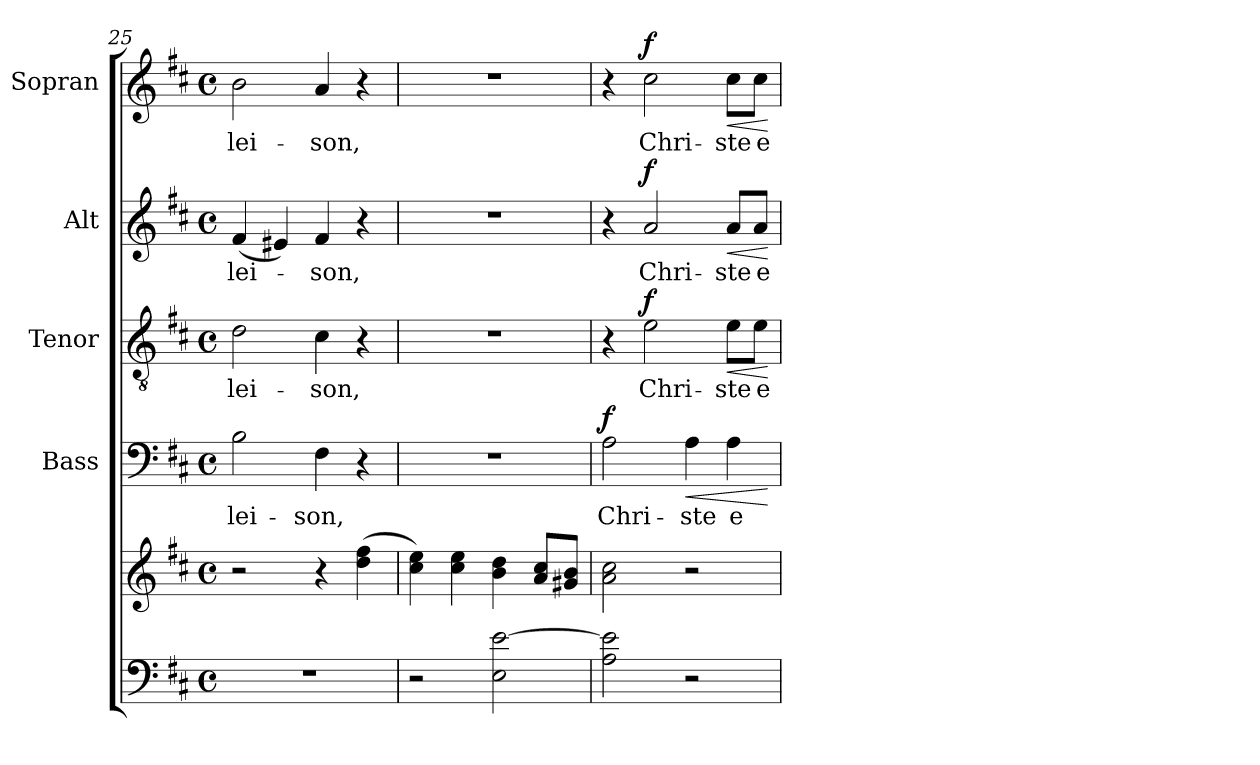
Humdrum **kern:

**kern	**kern	**kern	**text	**dynam	**kern	**text	**dynam	**kern	**text	**dynam	**kern	**text	**dynam
*part5	*part5	*part4	*part4	*part4	*part3	*part3	*part3	*part2	*part2	*part2	*part1	*part1	*part1
*staff6	*staff5	*staff4	*staff4	*staff4	*staff3	*staff3	*staff3	*staff2	*staff2	*staff2	*staff1	*staff1	*staff1
*	*	*I"Bass	*	*	*I"Tenor	*	*	*I"Alt	*	*	*I"Sopran	*	*
*	*	*I'B.	*	*	*I'T.	*	*	*I'A.	*	*	*I'S.	*	*
*clefF4	*clefG2	*clefF4	*	*	*clefGv2	*	*	*clefG2	*	*	*clefG2	*	*
*k[f#c#]	*k[f#c#]	*k[f#c#]	*	*	*k[f#c#]	*	*	*k[f#c#]	*	*	*k[f#c#]	*	*
*D:	*D:	*D:	*	*	*D:	*	*	*D:	*	*	*D:	*	*
*M4/4	*M4/4	*M4/4	*	*	*M4/4	*	*	*M4/4	*	*	*M4/4	*	*
*met(c)	*met(c)	*met(c)	*	*	*met(c)	*	*	*met(c)	*	*	*met(c)	*	*
=25	=25	=25	=25	=25	=25	=25	=25	=25	=25	=25	=25	=25	=25
!	!	!	!LO:LY:b	!	!	!LO:LY:b	!	!	!LO:LY:b	!	!	!LO:LY:b	!
1r	2r	2B\	-lei-	.	2d\	-lei-	.	(<4f#/	-lei-	.	2b\	-lei-	.
.	.	.	.	.	.	.	.	4e#X/)	.	.	.	.	.
!	!	!	!LO:LY:b	!	!	!LO:LY:b	!	!	!LO:LY:b	!	!	!LO:LY:b	!
.	4r	4F#\	-son,	.	4c#\	-son,	.	4f#/	-son,	.	4a/	-son,	.
.	(>4dd\ 4ff#\	4r	.	.	4r	.	.	4r	.	.	4r	.	.
!!LO:PB:g=z
=26	=26	=26	=26	=26	=26	=26	=26	=26	=26	=26	=26	=26	=26
2r	4cc#\ 4ee\)	1r	.	.	1r	.	.	1r	.	.	1r	.	.
.	4cc#\ 4ee\	.	.	.	.	.	.	.	.	.	.	.	.
2E\ [2e\	4b\ 4dd\	.	.	.	.	.	.	.	.	.	.	.	.
.	8a/ 8cc#/L	.	.	.	.	.	.	.	.	.	.	.	.
.	8g#X/ 8b/J	.	.	.	.	.	.	.	.	.	.	.	.
=27	=27	=27	=27	=27	=27	=27	=27	=27	=27	=27	=27	=27	=27
!	!	!	!LO:LY:b	!LO:DY:a	!	!	!	!	!	!	!	!	!
2A\ 2e\]	2a\ 2cc#\	2A\	Chri-	f	4r	.	.	4r	.	.	4r	.	.
!	!	!	!	!	!	!LO:LY:b	!LO:DY:a	!	!LO:LY:b	!LO:DY:a	!	!LO:LY:b	!LO:DY:a
.	.	.	.	.	2e\	Chri-	f	2a/	Chri-	f	2cc#\	Chri-	f
!	!	!	!LO:LY:b	!LO:HP:b	!	!	!	!	!	!	!	!	!
2r	2r	4A\	-ste	<	.	.	.	.	.	.	.	.	.
!	!	!	!LO:LY:b	!	!	!LO:LY:b	!LO:HP:b	!	!LO:LY:b	!LO:HP:b	!	!LO:LY:b	!LO:HP:b
.	.	4A\	e-	.	8e\L	-ste	<	8a/L	-ste	<	8cc#\L	-ste	<
!	!	!	!	!	!	!LO:LY:b	!	!	!LO:LY:b	!	!	!LO:LY:b	!
.	.	.	.	.	8e\J	e-	.	8a/J	e-	.	8cc#\J	e-	.
.	.	.	.	[	.	.	[	.	.	[	.	.	[
=	=	=	=	=	=	=	=	=	=	=	=	=	=
*-	*-	*-	*-	*-	*-	*-	*-	*-	*-	*-	*-	*-	*-
